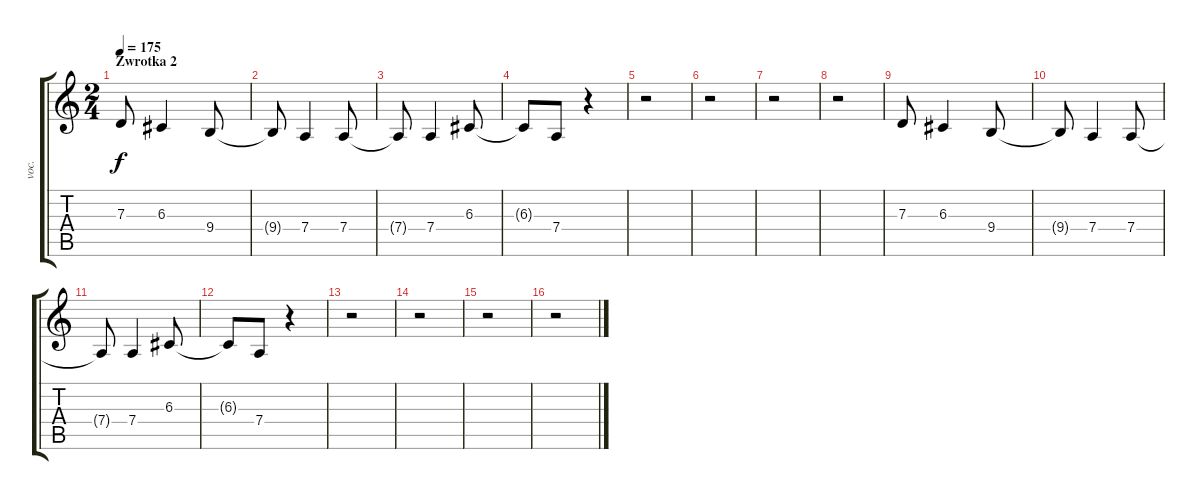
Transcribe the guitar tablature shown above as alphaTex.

\track ("voc." "voc.") {instrument lead8bassandlead}
\staff {score tabs}
\tuning (E4 B3 G3 D3 A2 E2) {hide}
\ts (2 4)
\section ("" "Zwrotka 2")
\tempo 175
\clef g2
\ks c
7.3.8{dy f} 6.3.4 9.4.8 |
9.4{t}.8 7.4.4 7.4.8 |
7.4{t}.8 7.4.4 6.3.8 |
6.3{t}.8 7.4.8 r.4 |
r.2 |
r.2 |
r.2 |
r.2 |
7.3.8 6.3.4 9.4.8 |
9.4{t}.8 7.4.4 7.4.8 |
7.4{t}.8 7.4.4 6.3.8 |
6.3{t}.8 7.4.8 r.4 |
r.2 |
r.2 |
r.2 |
r.2
